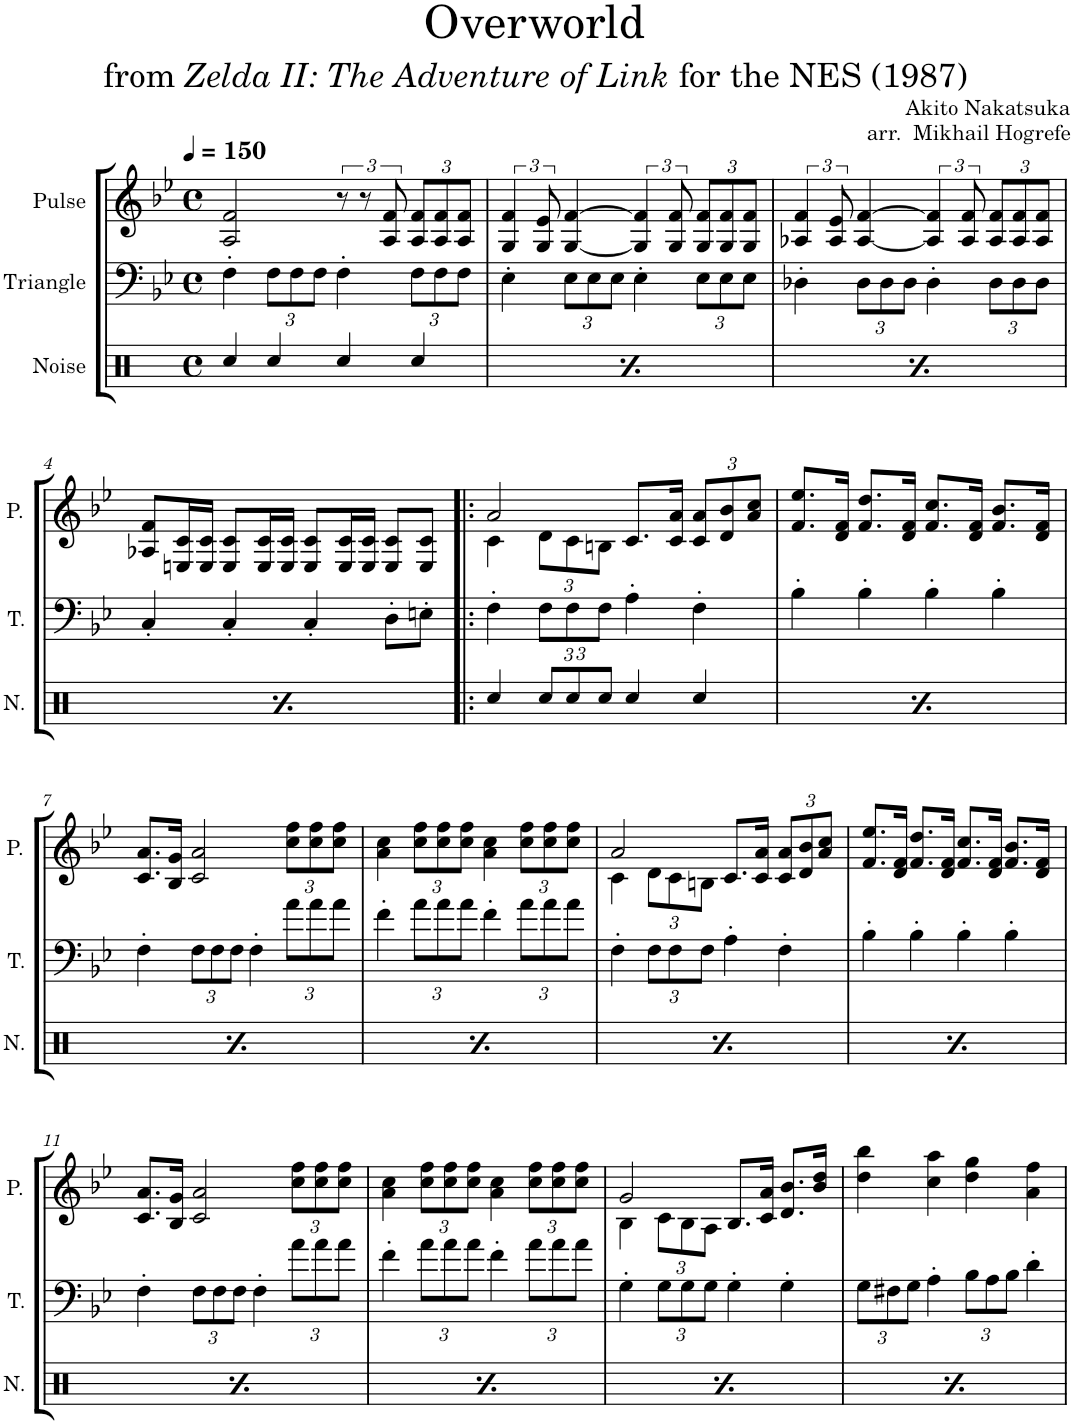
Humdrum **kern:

**kern	**kern	**kern
*part3	*part2	*part1
*staff3	*staff2	*staff1
*I"Noise	*I"Triangle	*I"Pulse
*I'N.	*I'T.	*I'P.
*clefX	*clefF4	*clefG2
*k[]	*k[b-e-]	*k[b-e-]
*M4/4	*M4/4	*M4/4
*met(c)	*met(c)	*met(c)
*MM150	*MM150	*MM150
=1	=1	=1
4Rcc/	4F'\	2A/ 2f/
*	*Xbrackettup	*
4Rcc/	12F\L	.
.	12F\	.
.	12F\J	.
4Rcc/	4F'\	12r
.	.	12r
.	.	12A/ 12f/
*	*	*Xbrackettup
4Rcc/	12F\L	12A/ 12f/L
.	12F\	12A/ 12f/
.	12F\J	12A/ 12f/J
=2	=2	=2
*	*	*brackettup
4Rcc/	4E-'\	6G/ 6f/
.	.	12G/ 12e-/
4Rcc/	12E-\L	[4G/ [4f/
.	12E-\	.
.	12E-\J	.
4Rcc/	4E-'\	6G/] 6f/]
.	.	12G/ 12f/
*	*	*Xbrackettup
4Rcc/	12E-\L	12G/ 12f/L
.	12E-\	12G/ 12f/
.	12E-\J	12G/ 12f/J
=3	=3	=3
*	*	*brackettup
4Rcc/	4D-X'\	6A-X/ 6f/
.	.	12A-/ 12e-/
4Rcc/	12D-\L	[4A-/ [4f/
.	12D-\	.
.	12D-\J	.
4Rcc/	4D-'\	6A-/] 6f/]
.	.	12A-/ 12f/
*	*	*Xbrackettup
4Rcc/	12D-\L	12A-/ 12f/L
.	12D-\	12A-/ 12f/
.	12D-\J	12A-/ 12f/J
!!LO:LB:g=z
=4	=4	=4
4Rcc/	4C'/	8A-X/ 8f/L
.	.	16En/ 16c/L
.	.	16E/ 16c/JJ
4Rcc/	4C'/	8E/ 8c/L
.	.	16E/ 16c/L
.	.	16E/ 16c/JJ
4Rcc/	4C'/	8E/ 8c/L
.	.	16E/ 16c/L
.	.	16E/ 16c/JJ
4Rcc/	8D'\L	8E/ 8c/L
.	8En'\J	8E/ 8c/J
=5!|:	=5!|:	=5!|:
*	*	*^
4Rcc/	4F'\	2a/	4c\
*Xbrackettup	*	*	*
12Rcc/L	12F\L	.	12d\L
12Rcc/	12F\	.	12c\
12Rcc/J	12F\J	.	12Bn\J
4Rcc/	4A'\	8.c/L	2ryy
.	.	16c/ 16a/Jk	.
4Rcc/	4F'\	12c/ 12a/L	.
.	.	12d/ 12b-/	.
.	.	12a/ 12cc/J	.
*	*	*v	*v
=6	=6	=6
4Rcc/	4B-'\	8.f/ 8.ee-/L
.	.	16d/ 16f/Jk
12Rcc/L	4B-'\	8.f/ 8.dd/L
12Rcc/	.	.
12Rcc/J	.	.
.	.	16d/ 16f/Jk
4Rcc/	4B-'\	8.f/ 8.cc/L
.	.	16d/ 16f/Jk
4Rcc/	4B-'\	8.f/ 8.b-/L
.	.	16d/ 16f/Jk
!!LO:LB:g=z
=7	=7	=7
4Rcc/	4F'\	8.c/ 8.a/L
.	.	16B-/ 16g/Jk
12Rcc/L	12F\L	2c/ 2a/
12Rcc/	12F\	.
12Rcc/J	12F\J	.
4Rcc/	4F'\	.
4Rcc/	12a\L	12cc\ 12ff\L
.	12a\	12cc\ 12ff\
.	12a\J	12cc\ 12ff\J
=8	=8	=8
4Rcc/	4f'\	4a\ 4cc\
12Rcc/L	12a\L	12cc\ 12ff\L
12Rcc/	12a\	12cc\ 12ff\
12Rcc/J	12a\J	12cc\ 12ff\J
4Rcc/	4f'\	4a\ 4cc\
4Rcc/	12a\L	12cc\ 12ff\L
.	12a\	12cc\ 12ff\
.	12a\J	12cc\ 12ff\J
=9	=9	=9
*	*	*^
4Rcc/	4F'\	2a/	4c\
12Rcc/L	12F\L	.	12d\L
12Rcc/	12F\	.	12c\
12Rcc/J	12F\J	.	12Bn\J
4Rcc/	4A'\	8.c/L	2ryy
.	.	16c/ 16a/Jk	.
4Rcc/	4F'\	12c/ 12a/L	.
.	.	12d/ 12b-/	.
.	.	12a/ 12cc/J	.
*	*	*v	*v
=10	=10	=10
4Rcc/	4B-'\	8.f/ 8.ee-/L
.	.	16d/ 16f/Jk
12Rcc/L	4B-'\	8.f/ 8.dd/L
12Rcc/	.	.
12Rcc/J	.	.
.	.	16d/ 16f/Jk
4Rcc/	4B-'\	8.f/ 8.cc/L
.	.	16d/ 16f/Jk
4Rcc/	4B-'\	8.f/ 8.b-/L
.	.	16d/ 16f/Jk
!!LO:LB:g=z
=11	=11	=11
4Rcc/	4F'\	8.c/ 8.a/L
.	.	16B-/ 16g/Jk
12Rcc/L	12F\L	2c/ 2a/
12Rcc/	12F\	.
12Rcc/J	12F\J	.
4Rcc/	4F'\	.
4Rcc/	12a\L	12cc\ 12ff\L
.	12a\	12cc\ 12ff\
.	12a\J	12cc\ 12ff\J
=12	=12	=12
4Rcc/	4f'\	4a\ 4cc\
12Rcc/L	12a\L	12cc\ 12ff\L
12Rcc/	12a\	12cc\ 12ff\
12Rcc/J	12a\J	12cc\ 12ff\J
4Rcc/	4f'\	4a\ 4cc\
4Rcc/	12a\L	12cc\ 12ff\L
.	12a\	12cc\ 12ff\
.	12a\J	12cc\ 12ff\J
=13	=13	=13
*	*	*^
4Rcc/	4G'\	2g/	4B-\
12Rcc/L	12G\L	.	12c\L
12Rcc/	12G\	.	12B-\
12Rcc/J	12G\J	.	12A\J
4Rcc/	4G'\	8.B-/L	2ryy
.	.	16c/ 16a/Jk	.
4Rcc/	4G'\	8.d/ 8.b-/L	.
.	.	16b-/ 16dd/Jk	.
*	*	*v	*v
=14	=14	=14
4Rcc/	12G\L	4dd\ 4bb-\
.	12F#X\	.
.	12G\J	.
12Rcc/L	4A'\	4cc\ 4aa\
12Rcc/	.	.
12Rcc/J	.	.
4Rcc/	12B-\L	4dd\ 4gg\
.	12A\	.
.	12B-\J	.
4Rcc/	4d'\	4a\ 4ff\
=	=	=
*-	*-	*-
